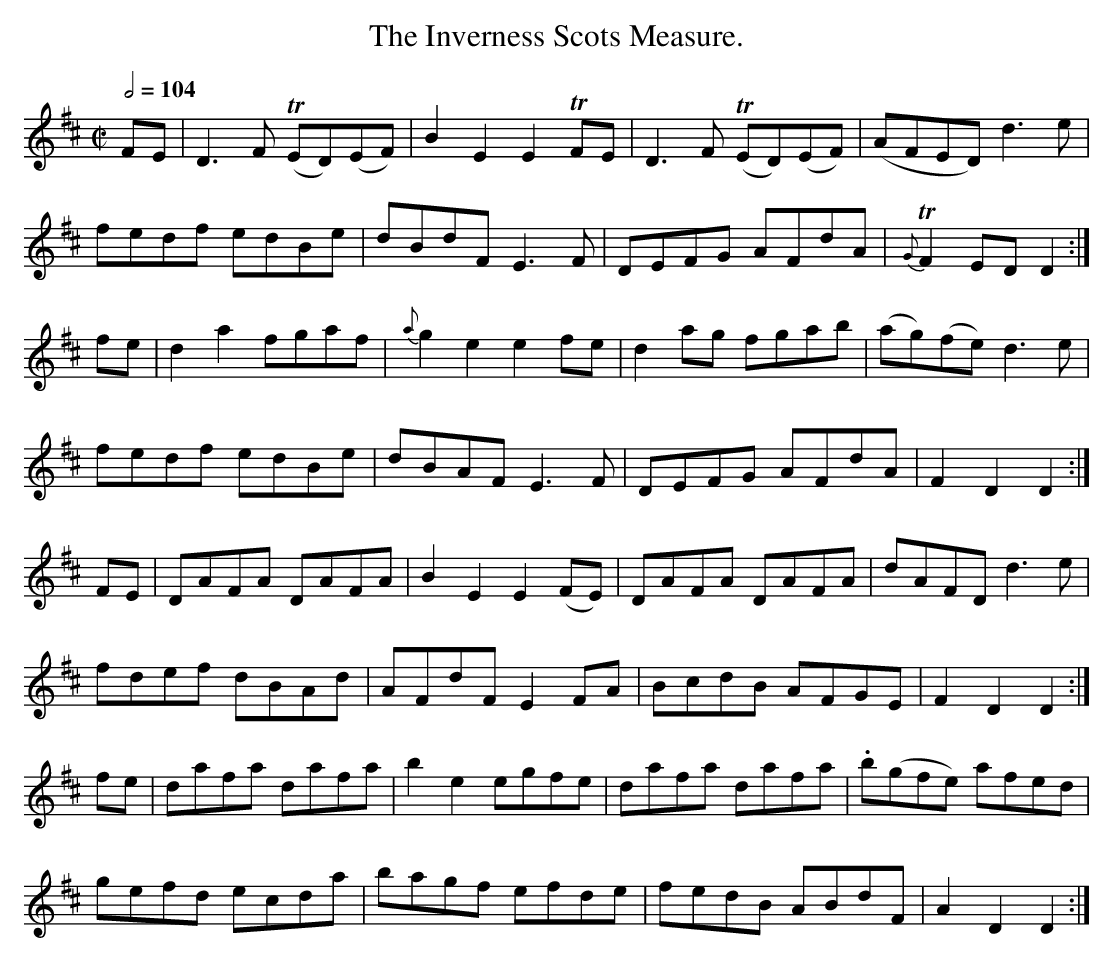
X:1
T:The Inverness Scots Measure.
M:C|
L:1/8
Q:1/2=104
K:D
FE|D3F (TED)(EF)|   B2E2 E2TFE |D3 F (TED)(EF)|    (AFED)   d3 e|
   fedf  edBe   |   dBdF E3  F |DEFG   AFdA   |{G}TF2 ED  D2 :|
fe|d2a2  fgaf   |{a}g2e2 e2 fe |d2ag   fgab   |    (ag)(fe) d3 e|
   fedf  edBe   |   dBAF E3  F |DEFG   AFdA   |     F2  D2  D2 :|
FE|DAFA  DAFA   |   B2E2 E2(FE)|DAFA   DAFA   |     dAFD    d3 e|
   fdef  dBAd   |   AFdF E2 FA |BcdB   AFGE   |     F2  D2  D2 :|
fe|dafa  dafa   |   b2e2 egfe  |dafa   dafa   |    .b(gfe)  afed|
   gefd  ecda   |   bagf efde  |fedB   ABdF   |     A2  D2  D2 :|
